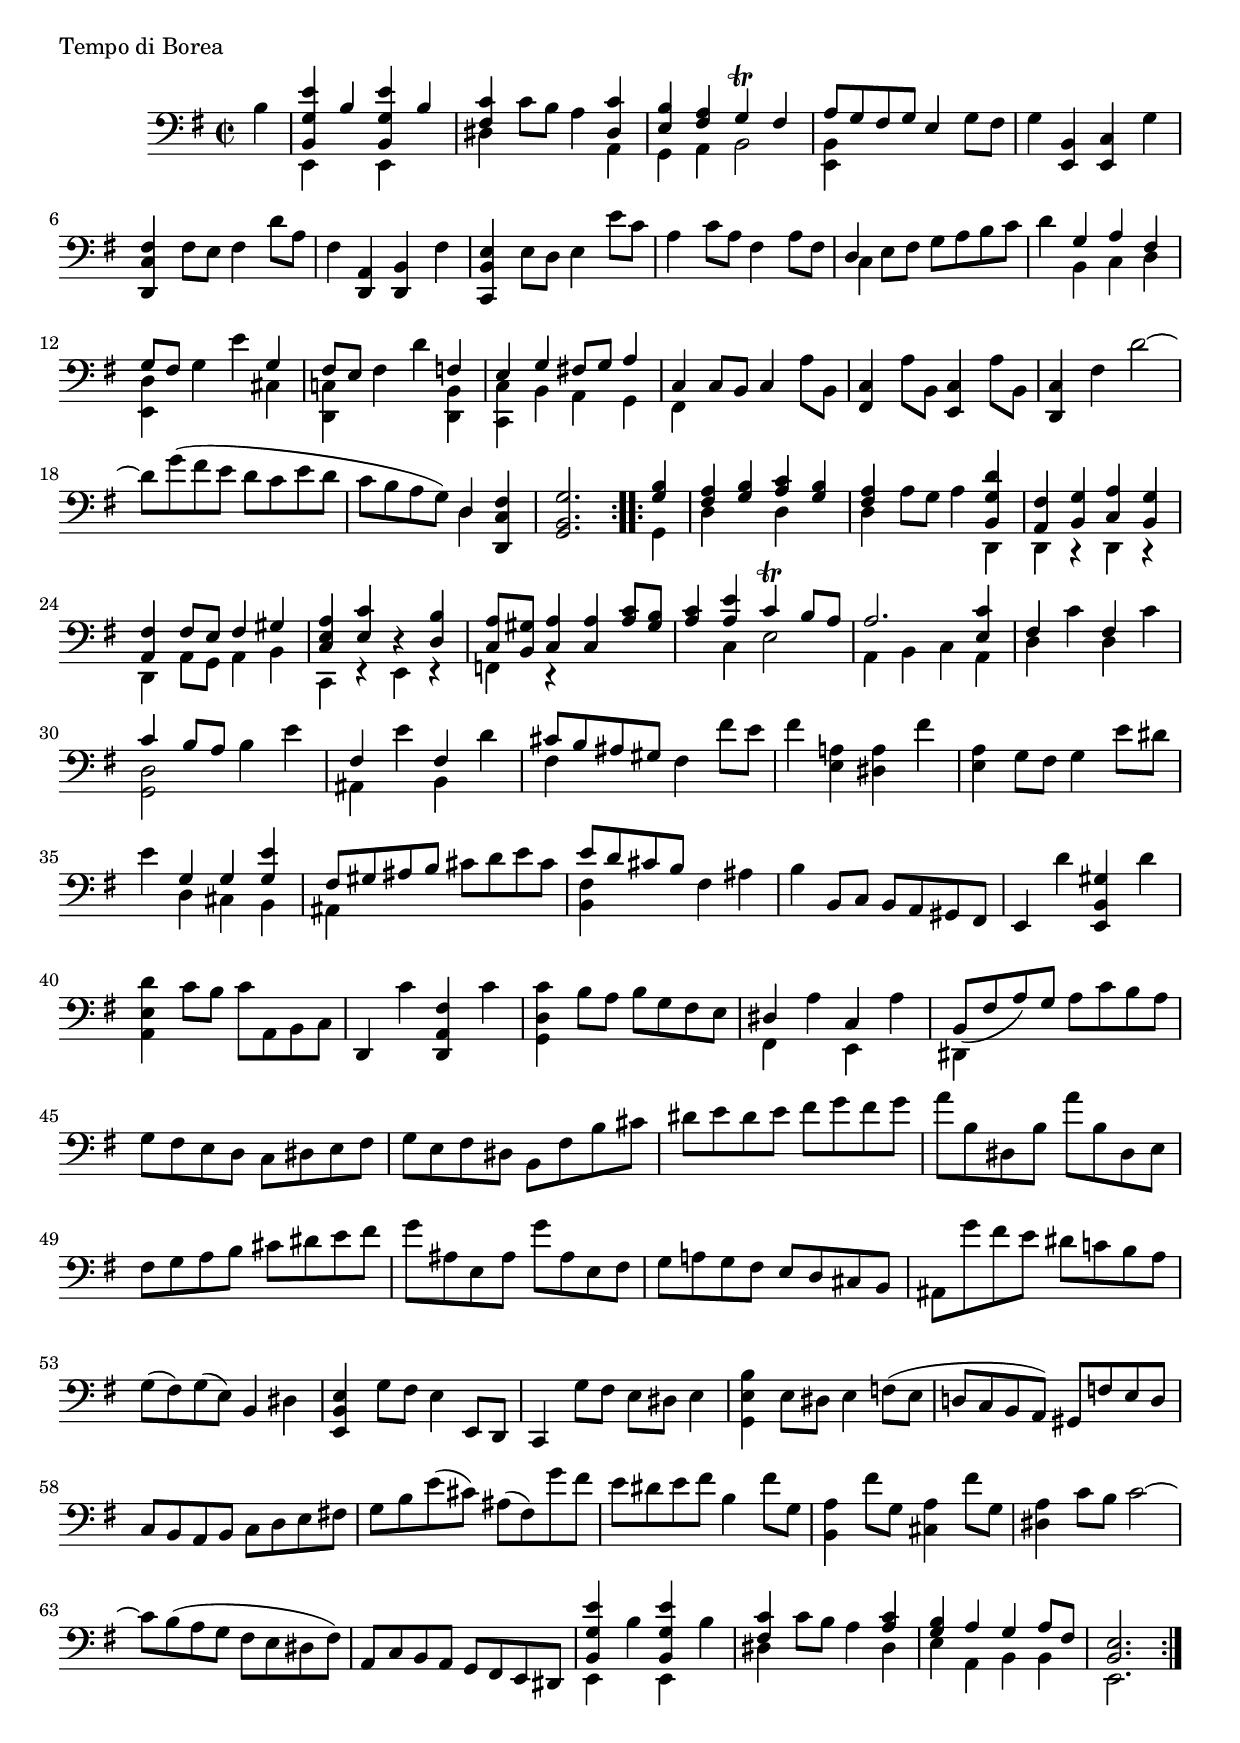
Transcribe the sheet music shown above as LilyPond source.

\version "1.4.0"

% Partita 1 for Solo Violin, BWV 1002
% 7. Tempo di Borea

\version "1.4.0"

viiA = \notes {
  fis''4 |
  % 1
  \stemUp <b''4 d'' fis'>  fis''4  <b''4 d'' fis'> fis''4  |
  % 2
  <g''4 cis''> \stemBoth g''8  fis''8  e''4  \stemUp <g''4 ais'>  |
  % 3
  <fis''4 b'> <e''4 cis''4> d''4-\trill  cis''4  |
  % 4
  e''8  d''8  cis''8  d''8  b'4  \stemBoth d''8  cis''8  |
  % 5
  d''4  <fis'4 b4>  <g'4 b4> d''4  |
  % 6
  <cis''4 g' a> cis''8  b'8  cis''4  a''8  e''8  |
  % 7
  cis''4  <e'4 a>  <fis'4 a>  cis''4  |
  % 8
  <b'4 fis' g> b'8  a'8  b'4  b''8  g''8  |
  % 9
  e''4  g''8  e''8  cis''4  e''8  cis''8  |
  % 10
  \stemUp a'4 \stemBoth b'8  cis''8  d''8  e''8  fis''8  g''8  |
  % 11
  a''4 \stemUp d''4  e''4  cis''4  |
  % 12
  d''8  cis''8 \stemBoth d''4  b''4  \stemUp d''4  |
  % 13
  cis''8  b'8 \stemBoth cis''4  a''4 \stemUp c''4  |
  % 14
  b'4  d''4  cis''!8  d''8  e''4  |
  % 15
  g'4 \stemBoth g'8  fis'8  g'4  e''8  fis'8  |
  % 16
  <g'4 cis'> e''8  fis'8  <g'4 b>  e''8  fis'8  |
  % 17
  <g'4 a>  cis''4  a''2 ~ |
  % 18
  a''8  d'''8(  cis'''8  b''8  a''8  g''8  b''8  a''8  |
  % 19
  g''8  fis''8  e''8  )d''8 \stemUp a'4 \stemBoth <cis''4 g' a> |
  % 20
  <d''2. fis' d'>
  
  \stemUp
  <fis''4 d''> |
  % 21
  <e''4 cis''>  <fis''4 d''>  <g''4 e''>  <fis''4 d''> |
  % 22
  <e''4 cis''> s2 <a''4 d'' fis'>  |
  % 23
  <cis''4 e'>  <d''4 fis'>  <e''4 g'>  <d''4 fis'>  |
  % 24
  <cis''4 e'>  cis''8  b'8  cis''4  dis''4  |
  % 25
  <e''4 b' g'>  <g''4 b'> r4  <fis''4 a'>  |
  % 26
  <e''8 g'>  <dis''8 fis'>  <e''4 g'> <e''4 g'>  <g''8 e''>  <fis''8 dis''>  |
  % 27
  <g''4 e''>  <b''4 e''>  g''4-\trill  fis''8  e''8  |
  % 28
  e''2.   <g''4 b'4> |
  % 29
  cis''4 \stemBoth g''4 \stemUp cis''4 \stemBoth g''4  |
  % 30
  \stemUp
  g''4 fis''8 e'' \stemBoth fis''4 b''4  |
  % 31
  \stemUp cis''4 \stemBoth  b'' \stemUp cis'' \stemBoth a''  |
  % 32
  \stemUp
  gis''8  fis''8  eis''8  dis''8 \stemBoth cis''4  cis'''8  b''8  |
  % 33
  cis'''4  <e''! b'>  <e'' ais'>  cis'''4  |
  % 34
  <e''4 b'>  d''8  cis''8  d''4  b''8  ais''8  |
  % 35
  b''4  \stemUp d''4  d''4  <b''4 d''>  |
  % 36
  [cis''8  dis''8  eis''8  fis''8] \stemBoth gis''8  a''8  b''8  gis''8  |
  % 37
  \stemUp [b''8 a''8  gis''8  fis''8] \stemBoth  cis''4  eis''4  |
  % 38
  fis''4  fis'8  g'8  fis'8  e'8  dis'8  cis'8 |  
  % 39
  b4 a''  <dis'' fis' b>  a''  |
  % 40
  <a''4 b' e'>  g''8  fis''8  g''8  e'8  fis'8  g'8  |
  % 41
  a4  g''4  <cis''4 e' a>  g''4  |
  % 42
  <g''4 a' d'>  fis''8  e''8  fis''8  d''8  cis''8  b'8  |
  % 43
  \stemUp ais'4 \stemBoth e''4 \stemUp g'4 \stemBoth e''4 \stemUp |
  % 44
  [fis'8 ( cis''8 ) e''8  d''8] \stemBoth e''8  g''8  fis''8  e''8  |
  % 45
  d''8  cis''8  b'8  a'8  g'8  ais'8  b'8  cis''8  |
  % 46
  d''8  b'8  cis''8  ais'8  fis'8  cis''8  fis''8  gis''8  |
  % 47
  ais''8  b''8  ais''8  b''8  cis'''8  d'''8  cis'''8  d'''8 |
  % 48
  e'''8  fis''8  ais'8  fis''8  e'''8  fis''8  ais'8  b'8  |
  % 49
  cis''8  d''8  e''8  fis''8  gis''8  ais''8  b''8  cis'''8  |
  % 50
  d'''8  eis''8  b'8  eis''8  d'''8  eis''8  b'8  cis''8  |
  % 51
  d''8  e''!8  d''8  cis''8  b'8  a'8  gis'8  fis'8  |
  % 52
  eis'8  d'''8  cis'''8  b''8  ais''8  g''!8  fis''8  e''8  |
  % 53
  d''8(  )cis''8  d''8(  )b'8  fis'4  ais'4  |
  % 54
  <b'4 fis' b>  d''8  cis''8  b'4  b8 a8 | 
  % 55
  g4 d''8  cis''8  b'8  ais'8  b'4  |
  % 56
  <fis''4 b' d'>  b'8  ais'8  b'4  c''8 ( b'8  |
  % 57
  a'!8  g'8  fis'8 ) e'8  dis'8  c''8  b'8  a'8  |
  % 58
  g'8  fis'8  e'8  fis'8  g'8  a'8  b'8  cis''!8  |
  % 59
  d''8  fis''8  b''8( )gis''8  eis''8(  )cis''8  d'''8  cis'''8 |
  % 60
  b''8  ais''8  b''8  cis'''8  fis''4  cis'''8  d''8  |
  % 61
  <e''4 fis'>  cis'''8  d''8 <e''4 gis'> cis'''8  d''8  |
  % 62
  <e''4 ais'> g''8  fis''8  g''2  ~ |
  % 63
  g''8  fis''8( e''8  d''8  cis''8  b'8  ais'8  )cis''8 |
  % 64
  e'8  g'8  fis'8  e'8  d'8  cis'8  b8  ais8  |
  % 65
  \stemUp <b''4 d'' fis'> \stemBoth fis''4
  \stemUp <b''4 d'' fis'> \stemBoth fis''4  |
  % 66
  \stemUp <g''4 cis''> \stemBoth g''8  fis''8  e''4  \stemUp <g''4 e''>  |
  %67
  <fis''4 d''> e'' d'' e''8 cis'' |
  % 68
  <b'2. fis'>
} 

viiB = \notes {
  s4
  % 1
  \stemDown
  b4  s4  b4  s4  |
  % 2
  ais'4  s2  e'4  |
  % 3
  d'4  e'4  fis'2  |
  % 4
  <fis'4 b4>  s4*3  
  % 5
  s1*5
  %10
  g'4 s4*3
  % 11
  s4 fis'4 g'4 a'4 |
  % 12
  <a'4 b>  s2  gis'4|
  % 13
  <g'!4 a>  s2  <fis'4 a4>  |
  % 14
  <g'4 g4> fis'4 e'4 d'4 |
  % 15
  cis'4 s4*3 | s1*3
  % 19
  s2 a'4 s1
  %20
  d'4
  % 21
  a'4  s4  a'4  s4  |
  % 22
  a'4  e''8  d''8  e''4  a4  |
  % 23
  a4  r4  a4  r4  |
  % 24
  a4 e'8 d' e'4 fis'4 |
  % 25
  g4 r4 b4 r4 |
  % 26
  c'4 r4 s2 |
  % 27
  s4 g'4 b'2 |
  % 28
  e'4 fis' g' e' |
  % 29
  a'4 s4 a'4 s4 |
  % 30
  <d'2 a'> s2 |
  % 31
  eis'4 s4 fis'4 s4 |
  % 32
  cis''4  s4*3 | s1*2 |
  % 35
  s4 a'4  gis'4  fis'4  |
  % 36
  eis'4  s4*3  |
  % 37
  <fis'4 cis''4>  s4*3 | s1*5 |
  %43
  cis'4 s4 b4 s4 |
  % 44
  ais4 s4*3 | s1*20 |
  % 65
  b4  s4  b4  s4  |
  % 66
  ais'4  s2  ais'4  |
  % 67
  b'4 e' fis' fis' |
  % 68
  b2.
} 

viiStaff = \context Staff <
  \context Voice=A \viiA
  \context Voice=B \viiB
>


viiCelloGlobal =  \notes {
  \clef "bass"
  \key g\major
  \time 2/2
  \repeat "volta" 2 {
    \partial 4 s4 | s1*19 | s4*3
  }
  \repeat "volta" 2 {
    s4 | s1*47 | s4*3
  }
}

viiCelloScripts =  \notes{
}

viiCelloStaff =  \context Staff <
  \notes \transpose f, \viiStaff
  \viiCelloGlobal
  \viiCelloScripts
>

\score {
  \viiCelloStaff
  \paper { }
  \midi { \tempo 4 = 140 }
  \header {
    piece = "Tempo di Borea"
    opus = ""
  }
}

